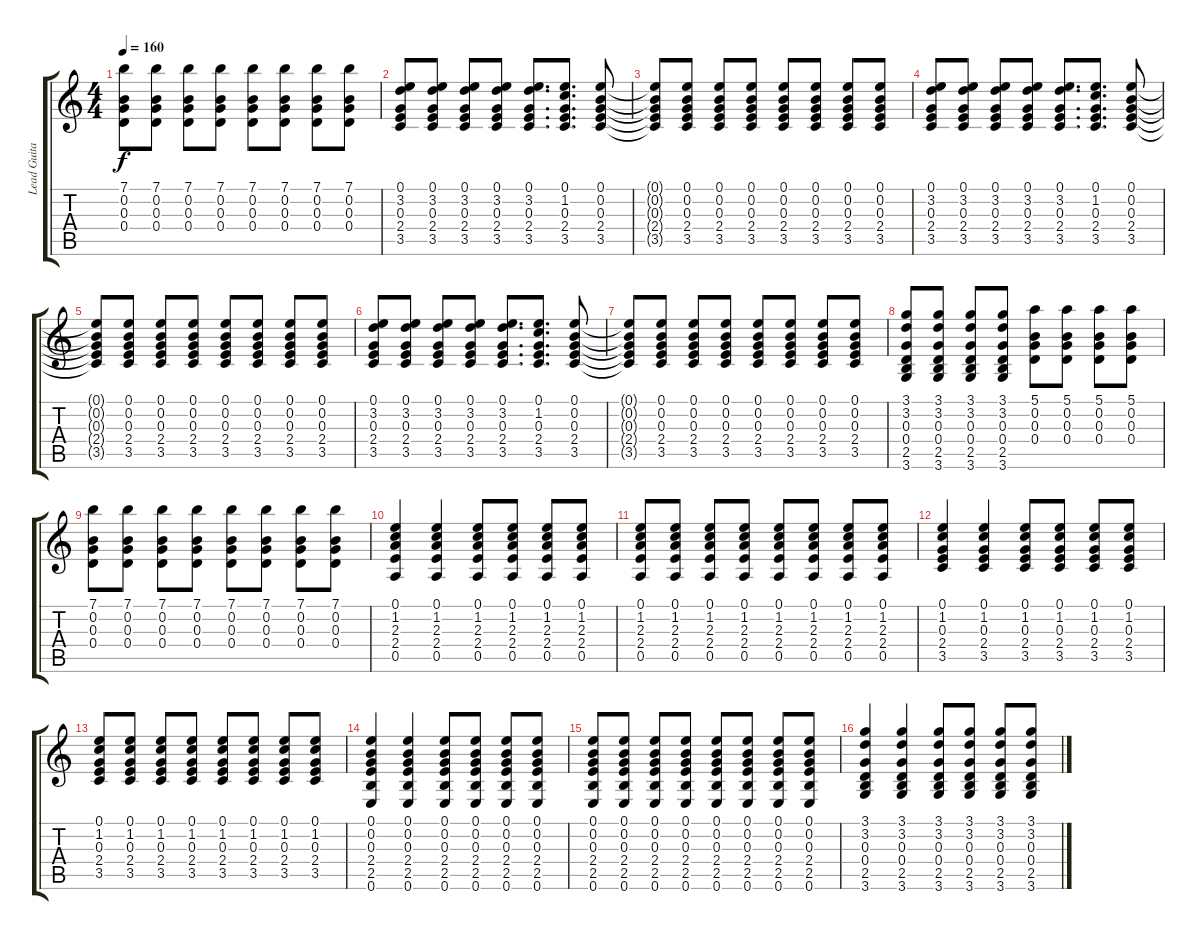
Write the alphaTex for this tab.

\track ("Lead Guitar" "Lead Guita") {instrument acousticguitarsteel}
\staff {score tabs}
\tuning (E4 B3 G3 D3 A2 E2) {hide}
\ts (4 4)
\tempo 160
\clef g2
\ks c
(7.1 0.2 0.3 0.4).8{dy f} (7.1 0.2 0.3 0.4).8 (7.1 0.2 0.3 0.4).8 (7.1 0.2 0.3 0.4).8 (7.1 0.2 0.3 0.4).8 (7.1 0.2 0.3 0.4).8 (7.1 0.2 0.3 0.4).8 (7.1 0.2 0.3 0.4).8 |
(0.1 3.2 0.3 2.4 3.5).8 (0.1 3.2 0.3 2.4 3.5).8 (0.1 3.2 0.3 2.4 3.5).8 (0.1 3.2 0.3 2.4 3.5).8 (0.1 3.2 0.3 2.4 3.5).8{d} (0.1 1.2 0.3 2.4 3.5).8{d} (0.1 0.2 0.3 2.4 3.5).8 |
(0.1{t} 0.2{t} 0.3{t} 2.4{t} 3.5{t}).8 (0.1 0.2 0.3 2.4 3.5).8 (0.1 0.2 0.3 2.4 3.5).8 (0.1 0.2 0.3 2.4 3.5).8 (0.1 0.2 0.3 2.4 3.5).8 (0.1 0.2 0.3 2.4 3.5).8 (0.1 0.2 0.3 2.4 3.5).8 (0.1 0.2 0.3 2.4 3.5).8 |
(0.1 3.2 0.3 2.4 3.5).8 (0.1 3.2 0.3 2.4 3.5).8 (0.1 3.2 0.3 2.4 3.5).8 (0.1 3.2 0.3 2.4 3.5).8 (0.1 3.2 0.3 2.4 3.5).8{d} (0.1 1.2 0.3 2.4 3.5).8{d} (0.1 0.2 0.3 2.4 3.5).8 |
(0.1{t} 0.2{t} 0.3{t} 2.4{t} 3.5{t}).8 (0.1 0.2 0.3 2.4 3.5).8 (0.1 0.2 0.3 2.4 3.5).8 (0.1 0.2 0.3 2.4 3.5).8 (0.1 0.2 0.3 2.4 3.5).8 (0.1 0.2 0.3 2.4 3.5).8 (0.1 0.2 0.3 2.4 3.5).8 (0.1 0.2 0.3 2.4 3.5).8 |
(0.1 3.2 0.3 2.4 3.5).8 (0.1 3.2 0.3 2.4 3.5).8 (0.1 3.2 0.3 2.4 3.5).8 (0.1 3.2 0.3 2.4 3.5).8 (0.1 3.2 0.3 2.4 3.5).8{d} (0.1 1.2 0.3 2.4 3.5).8{d} (0.1 0.2 0.3 2.4 3.5).8 |
(0.1{t} 0.2{t} 0.3{t} 2.4{t} 3.5{t}).8 (0.1 0.2 0.3 2.4 3.5).8 (0.1 0.2 0.3 2.4 3.5).8 (0.1 0.2 0.3 2.4 3.5).8 (0.1 0.2 0.3 2.4 3.5).8 (0.1 0.2 0.3 2.4 3.5).8 (0.1 0.2 0.3 2.4 3.5).8 (0.1 0.2 0.3 2.4 3.5).8 |
(3.1 3.2 0.3 0.4 2.5 3.6).8 (3.1 3.2 0.3 0.4 2.5 3.6).8 (3.1 3.2 0.3 0.4 2.5 3.6).8 (3.1 3.2 0.3 0.4 2.5 3.6).8 (5.1 0.2 0.3 0.4).8 (5.1 0.2 0.3 0.4).8 (5.1 0.2 0.3 0.4).8 (5.1 0.2 0.3 0.4).8 |
(7.1 0.2 0.3 0.4).8 (7.1 0.2 0.3 0.4).8 (7.1 0.2 0.3 0.4).8 (7.1 0.2 0.3 0.4).8 (7.1 0.2 0.3 0.4).8 (7.1 0.2 0.3 0.4).8 (7.1 0.2 0.3 0.4).8 (7.1 0.2 0.3 0.4).8 |
(0.1 1.2 2.3 2.4 0.5).4 (0.1 1.2 2.3 2.4 0.5).4 (0.1 1.2 2.3 2.4 0.5).8 (0.1 1.2 2.3 2.4 0.5).8 (0.1 1.2 2.3 2.4 0.5).8 (0.1 1.2 2.3 2.4 0.5).8 |
(0.1 1.2 2.3 2.4 0.5).8 (0.1 1.2 2.3 2.4 0.5).8 (0.1 1.2 2.3 2.4 0.5).8 (0.1 1.2 2.3 2.4 0.5).8 (0.1 1.2 2.3 2.4 0.5).8 (0.1 1.2 2.3 2.4 0.5).8 (0.1 1.2 2.3 2.4 0.5).8 (0.1 1.2 2.3 2.4 0.5).8 |
(0.1 1.2 0.3 2.4 3.5).4 (0.1 1.2 0.3 2.4 3.5).4 (0.1 1.2 0.3 2.4 3.5).8 (0.1 1.2 0.3 2.4 3.5).8 (0.1 1.2 0.3 2.4 3.5).8 (0.1 1.2 0.3 2.4 3.5).8 |
(0.1 1.2 0.3 2.4 3.5).8 (0.1 1.2 0.3 2.4 3.5).8 (0.1 1.2 0.3 2.4 3.5).8 (0.1 1.2 0.3 2.4 3.5).8 (0.1 1.2 0.3 2.4 3.5).8 (0.1 1.2 0.3 2.4 3.5).8 (0.1 1.2 0.3 2.4 3.5).8 (0.1 1.2 0.3 2.4 3.5).8 |
(0.1 0.2 0.3 2.4 2.5 0.6).4 (0.1 0.2 0.3 2.4 2.5 0.6).4 (0.1 0.2 0.3 2.4 2.5 0.6).8 (0.1 0.2 0.3 2.4 2.5 0.6).8 (0.1 0.2 0.3 2.4 2.5 0.6).8 (0.1 0.2 0.3 2.4 2.5 0.6).8 |
(0.1 0.2 0.3 2.4 2.5 0.6).8 (0.1 0.2 0.3 2.4 2.5 0.6).8 (0.1 0.2 0.3 2.4 2.5 0.6).8 (0.1 0.2 0.3 2.4 2.5 0.6).8 (0.1 0.2 0.3 2.4 2.5 0.6).8 (0.1 0.2 0.3 2.4 2.5 0.6).8 (0.1 0.2 0.3 2.4 2.5 0.6).8 (0.1 0.2 0.3 2.4 2.5 0.6).8 |
(3.1 3.2 0.3 0.4 2.5 3.6).4 (3.1 3.2 0.3 0.4 2.5 3.6).4 (3.1 3.2 0.3 0.4 2.5 3.6).8 (3.1 3.2 0.3 0.4 2.5 3.6).8 (3.1 3.2 0.3 0.4 2.5 3.6).8 (3.1 3.2 0.3 0.4 2.5 3.6).8
